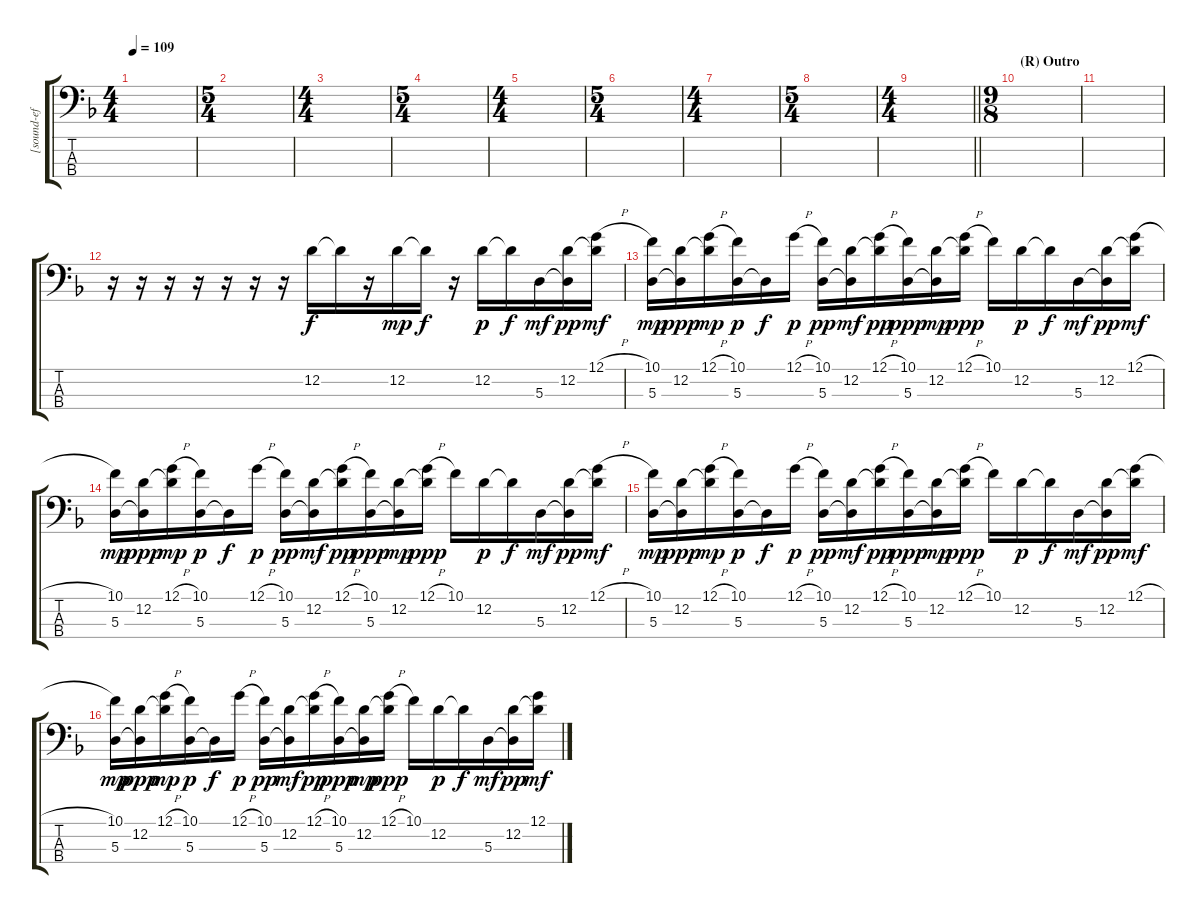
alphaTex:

\track (" [sound-effects]" " [sound-ef") {instrument electricbasspick}
\staff {score tabs}
\tuning (G2 D2 A1 D1) {hide}
\ts (4 4)
\tempo 109
\clef f4
\ks dminor
|
\ts (5 4)
|
\ts (4 4)
|
\ts (5 4)
|
\ts (4 4)
|
\ts (5 4)
|
\ts (4 4)
|
\ts (5 4)
|
\ts (4 4)
\barLineRight lightlight
|
\ts (9 8)
\section ("" "(R) Outro")
|
|
r.16 r.16 r.16 r.16 r.16 r.16 r.16 12.2.16 12.2{t}.16{dy f} r.16 12.2.16{dy mp} 12.2{t}.16{dy f} r.16 12.2.16{dy p} 12.2{t}.16{dy f} 5.3.16{dy mf} (12.2 5.3{t}).16{dy pp} (12.1{h} 12.2{t}).16{dy mf} |
(10.1 5.3).16{dy mp} (12.2 5.3{t}).16{dy ppp} (12.1{h} 12.2{t}).16{dy mp} (10.1 5.3).16{dy p} 5.3{t}.16{dy f} 12.1{h}.16{dy p} (10.1 5.3).16{dy pp} (12.2 5.3{t}).16{dy mf} (12.1{h} 12.2{t}).16{dy pp} (10.1 5.3).16{dy ppp} (12.2 5.3{t}).16{dy mp} (12.1{h} 12.2{t}).16{dy ppp} 10.1.16 12.2.16{dy p} 12.2{t}.16{dy f} 5.3.16{dy mf} (12.2 5.3{t}).16{dy pp} (12.1{h} 12.2{t}).16{dy mf} |
(10.1 5.3).16{dy mp} (12.2 5.3{t}).16{dy ppp} (12.1{h} 12.2{t}).16{dy mp} (10.1 5.3).16{dy p} 5.3{t}.16{dy f} 12.1{h}.16{dy p} (10.1 5.3).16{dy pp} (12.2 5.3{t}).16{dy mf} (12.1{h} 12.2{t}).16{dy pp} (10.1 5.3).16{dy ppp} (12.2 5.3{t}).16{dy mp} (12.1{h} 12.2{t}).16{dy ppp} 10.1.16 12.2.16{dy p} 12.2{t}.16{dy f} 5.3.16{dy mf} (12.2 5.3{t}).16{dy pp} (12.1{h} 12.2{t}).16{dy mf} |
(10.1 5.3).16{dy mp} (12.2 5.3{t}).16{dy ppp} (12.1{h} 12.2{t}).16{dy mp} (10.1 5.3).16{dy p} 5.3{t}.16{dy f} 12.1{h}.16{dy p} (10.1 5.3).16{dy pp} (12.2 5.3{t}).16{dy mf} (12.1{h} 12.2{t}).16{dy pp} (10.1 5.3).16{dy ppp} (12.2 5.3{t}).16{dy mp} (12.1{h} 12.2{t}).16{dy ppp} 10.1.16 12.2.16{dy p} 12.2{t}.16{dy f} 5.3.16{dy mf} (12.2 5.3{t}).16{dy pp} (12.1{h} 12.2{t}).16{dy mf} |
(10.1 5.3).16{dy mp} (12.2 5.3{t}).16{dy ppp} (12.1{h} 12.2{t}).16{dy mp} (10.1 5.3).16{dy p} 5.3{t}.16{dy f} 12.1{h}.16{dy p} (10.1 5.3).16{dy pp} (12.2 5.3{t}).16{dy mf} (12.1{h} 12.2{t}).16{dy pp} (10.1 5.3).16{dy ppp} (12.2 5.3{t}).16{dy mp} (12.1{h} 12.2{t}).16{dy ppp} 10.1.16 12.2.16{dy p} 12.2{t}.16{dy f} 5.3.16{dy mf} (12.2 5.3{t}).16{dy pp} (12.1{h} 12.2{t}).16{dy mf}
